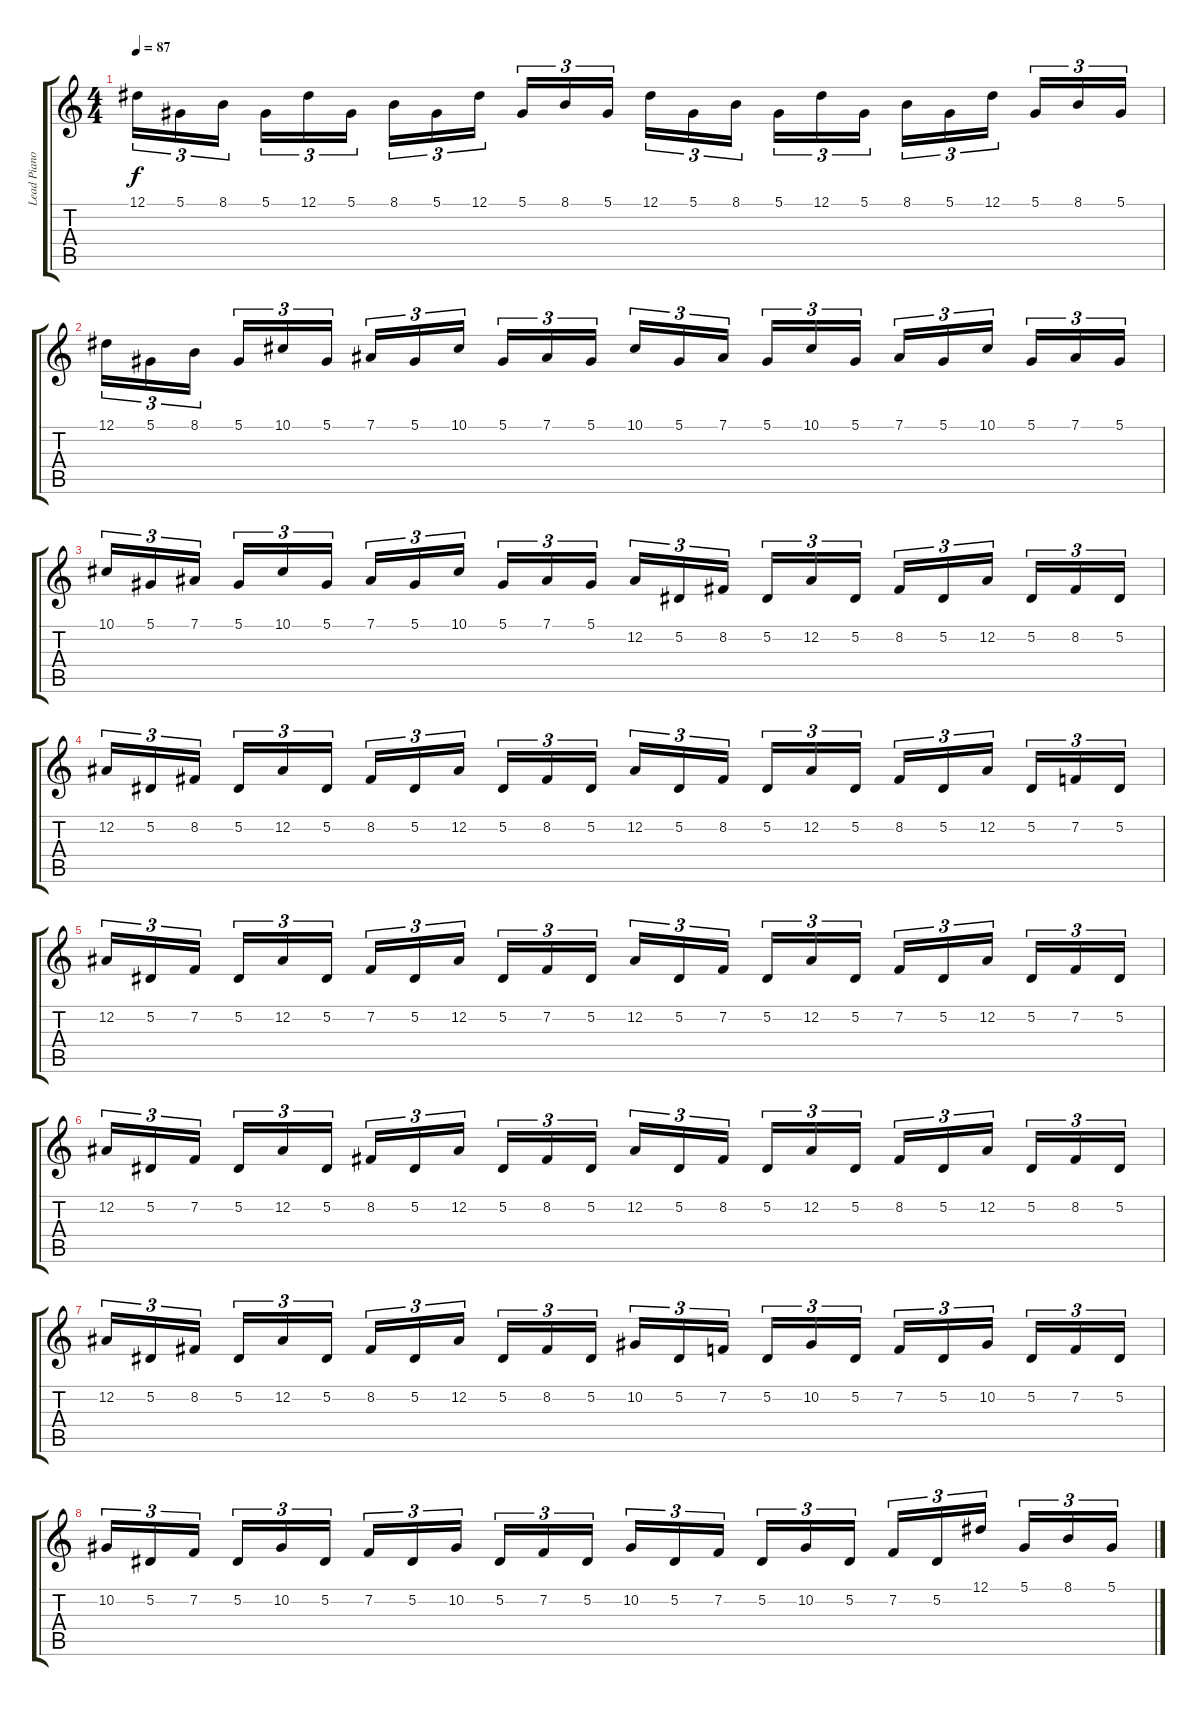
\track ("Lead Piano (Everton)" "Lead Piano") {instrument acousticgrandpiano}
\staff {score tabs}
\tuning (Eb4 Bb3 Gb3 Db3 Ab2 Eb2) {hide}
\ts (4 4)
\tempo 87
\clef g2
\ks c
12.1.16{tu (3 2) dy f} 5.1.16{tu (3 2)} 8.1.16{tu (3 2)} 5.1.16{tu (3 2)} 12.1.16{tu (3 2)} 5.1.16{tu (3 2)} 8.1.16{tu (3 2)} 5.1.16{tu (3 2)} 12.1.16{tu (3 2)} 5.1.16{tu (3 2)} 8.1.16{tu (3 2)} 5.1.16{tu (3 2)} 12.1.16{tu (3 2)} 5.1.16{tu (3 2)} 8.1.16{tu (3 2)} 5.1.16{tu (3 2)} 12.1.16{tu (3 2)} 5.1.16{tu (3 2)} 8.1.16{tu (3 2)} 5.1.16{tu (3 2)} 12.1.16{tu (3 2)} 5.1.16{tu (3 2)} 8.1.16{tu (3 2)} 5.1.16{tu (3 2)} |
12.1.16{tu (3 2)} 5.1.16{tu (3 2)} 8.1.16{tu (3 2)} 5.1.16{tu (3 2)} 10.1.16{tu (3 2)} 5.1.16{tu (3 2)} 7.1.16{tu (3 2)} 5.1.16{tu (3 2)} 10.1.16{tu (3 2)} 5.1.16{tu (3 2)} 7.1.16{tu (3 2)} 5.1.16{tu (3 2)} 10.1.16{tu (3 2)} 5.1.16{tu (3 2)} 7.1.16{tu (3 2)} 5.1.16{tu (3 2)} 10.1.16{tu (3 2)} 5.1.16{tu (3 2)} 7.1.16{tu (3 2)} 5.1.16{tu (3 2)} 10.1.16{tu (3 2)} 5.1.16{tu (3 2)} 7.1.16{tu (3 2)} 5.1.16{tu (3 2)} |
10.1.16{tu (3 2)} 5.1.16{tu (3 2)} 7.1.16{tu (3 2)} 5.1.16{tu (3 2)} 10.1.16{tu (3 2)} 5.1.16{tu (3 2)} 7.1.16{tu (3 2)} 5.1.16{tu (3 2)} 10.1.16{tu (3 2)} 5.1.16{tu (3 2)} 7.1.16{tu (3 2)} 5.1.16{tu (3 2)} 12.2.16{tu (3 2)} 5.2.16{tu (3 2)} 8.2.16{tu (3 2)} 5.2.16{tu (3 2)} 12.2.16{tu (3 2)} 5.2.16{tu (3 2)} 8.2.16{tu (3 2)} 5.2.16{tu (3 2)} 12.2.16{tu (3 2)} 5.2.16{tu (3 2)} 8.2.16{tu (3 2)} 5.2.16{tu (3 2)} |
12.2.16{tu (3 2)} 5.2.16{tu (3 2)} 8.2.16{tu (3 2)} 5.2.16{tu (3 2)} 12.2.16{tu (3 2)} 5.2.16{tu (3 2)} 8.2.16{tu (3 2)} 5.2.16{tu (3 2)} 12.2.16{tu (3 2)} 5.2.16{tu (3 2)} 8.2.16{tu (3 2)} 5.2.16{tu (3 2)} 12.2.16{tu (3 2)} 5.2.16{tu (3 2)} 8.2.16{tu (3 2)} 5.2.16{tu (3 2)} 12.2.16{tu (3 2)} 5.2.16{tu (3 2)} 8.2.16{tu (3 2)} 5.2.16{tu (3 2)} 12.2.16{tu (3 2)} 5.2.16{tu (3 2)} 7.2.16{tu (3 2)} 5.2.16{tu (3 2)} |
12.2.16{tu (3 2)} 5.2.16{tu (3 2)} 7.2.16{tu (3 2)} 5.2.16{tu (3 2)} 12.2.16{tu (3 2)} 5.2.16{tu (3 2)} 7.2.16{tu (3 2)} 5.2.16{tu (3 2)} 12.2.16{tu (3 2)} 5.2.16{tu (3 2)} 7.2.16{tu (3 2)} 5.2.16{tu (3 2)} 12.2.16{tu (3 2)} 5.2.16{tu (3 2)} 7.2.16{tu (3 2)} 5.2.16{tu (3 2)} 12.2.16{tu (3 2)} 5.2.16{tu (3 2)} 7.2.16{tu (3 2)} 5.2.16{tu (3 2)} 12.2.16{tu (3 2)} 5.2.16{tu (3 2)} 7.2.16{tu (3 2)} 5.2.16{tu (3 2)} |
12.2.16{tu (3 2)} 5.2.16{tu (3 2)} 7.2.16{tu (3 2)} 5.2.16{tu (3 2)} 12.2.16{tu (3 2)} 5.2.16{tu (3 2)} 8.2.16{tu (3 2)} 5.2.16{tu (3 2)} 12.2.16{tu (3 2)} 5.2.16{tu (3 2)} 8.2.16{tu (3 2)} 5.2.16{tu (3 2)} 12.2.16{tu (3 2)} 5.2.16{tu (3 2)} 8.2.16{tu (3 2)} 5.2.16{tu (3 2)} 12.2.16{tu (3 2)} 5.2.16{tu (3 2)} 8.2.16{tu (3 2)} 5.2.16{tu (3 2)} 12.2.16{tu (3 2)} 5.2.16{tu (3 2)} 8.2.16{tu (3 2)} 5.2.16{tu (3 2)} |
12.2.16{tu (3 2)} 5.2.16{tu (3 2)} 8.2.16{tu (3 2)} 5.2.16{tu (3 2)} 12.2.16{tu (3 2)} 5.2.16{tu (3 2)} 8.2.16{tu (3 2)} 5.2.16{tu (3 2)} 12.2.16{tu (3 2)} 5.2.16{tu (3 2)} 8.2.16{tu (3 2)} 5.2.16{tu (3 2)} 10.2.16{tu (3 2)} 5.2.16{tu (3 2)} 7.2.16{tu (3 2)} 5.2.16{tu (3 2)} 10.2.16{tu (3 2)} 5.2.16{tu (3 2)} 7.2.16{tu (3 2)} 5.2.16{tu (3 2)} 10.2.16{tu (3 2)} 5.2.16{tu (3 2)} 7.2.16{tu (3 2)} 5.2.16{tu (3 2)} |
10.2.16{tu (3 2)} 5.2.16{tu (3 2)} 7.2.16{tu (3 2)} 5.2.16{tu (3 2)} 10.2.16{tu (3 2)} 5.2.16{tu (3 2)} 7.2.16{tu (3 2)} 5.2.16{tu (3 2)} 10.2.16{tu (3 2)} 5.2.16{tu (3 2)} 7.2.16{tu (3 2)} 5.2.16{tu (3 2)} 10.2.16{tu (3 2)} 5.2.16{tu (3 2)} 7.2.16{tu (3 2)} 5.2.16{tu (3 2)} 10.2.16{tu (3 2)} 5.2.16{tu (3 2)} 7.2.16{tu (3 2)} 5.2.16{tu (3 2)} 12.1.16{tu (3 2)} 5.1.16{tu (3 2)} 8.1.16{tu (3 2)} 5.1.16{tu (3 2)}
